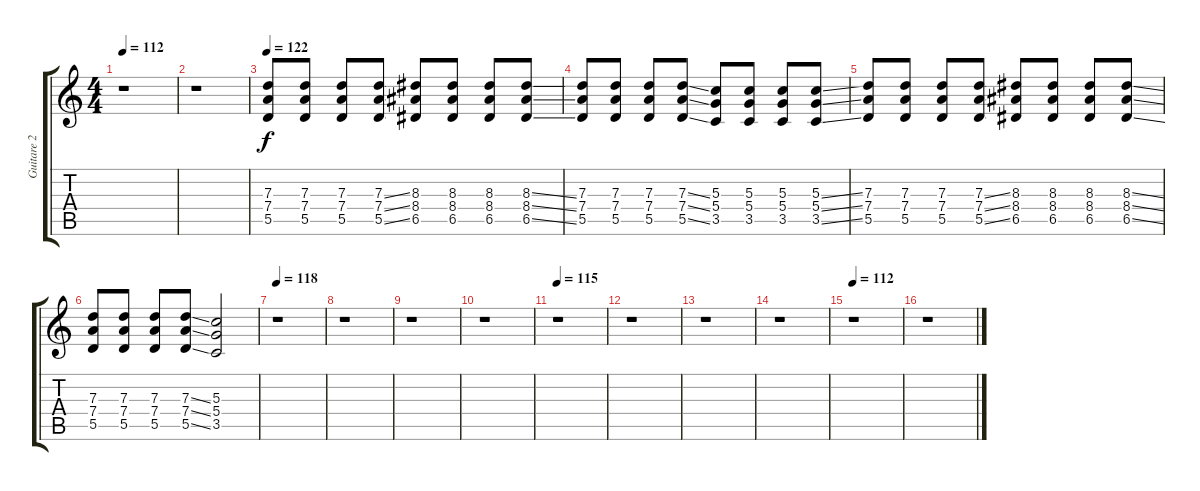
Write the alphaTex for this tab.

\track ("Guitare 2" "Guitare 2") {instrument distortionguitar}
\staff {score tabs}
\tuning (E4 B3 G3 D3 A2 E2) {hide}
\ts (4 4)
\tempo 112
\clef g2
\ks c
r.1{dy f} |
r.1 |
\tempo 122
(7.3 7.4 5.5).8 (7.3 7.4 5.5).8 (7.3 7.4 5.5).8 (7.3{ss} 7.4{ss} 5.5{ss}).8 (8.3 8.4 6.5).8 (8.3 8.4 6.5).8 (8.3 8.4 6.5).8 (8.3{ss} 8.4{ss} 6.5{ss}).8 |
(7.3 7.4 5.5).8 (7.3 7.4 5.5).8 (7.3 7.4 5.5).8 (7.3{ss} 7.4{ss} 5.5{ss}).8 (5.3 5.4 3.5).8 (5.3 5.4 3.5).8 (5.3 5.4 3.5).8 (5.3{ss} 5.4{ss} 3.5{ss}).8 |
(7.3 7.4 5.5).8 (7.3 7.4 5.5).8 (7.3 7.4 5.5).8 (7.3{ss} 7.4{ss} 5.5{ss}).8 (8.3 8.4 6.5).8 (8.3 8.4 6.5).8 (8.3 8.4 6.5).8 (8.3{ss} 8.4{ss} 6.5{ss}).8 |
(7.3 7.4 5.5).8 (7.3 7.4 5.5).8 (7.3 7.4 5.5).8 (7.3{ss} 7.4{ss} 5.5{ss}).8 (5.3 5.4 3.5).2 |
\tempo 118
r.1 |
r.1 |
r.1 |
r.1 |
\tempo 115
r.1 |
r.1 |
r.1 |
r.1 |
\tempo 112
r.1 |
r.1
